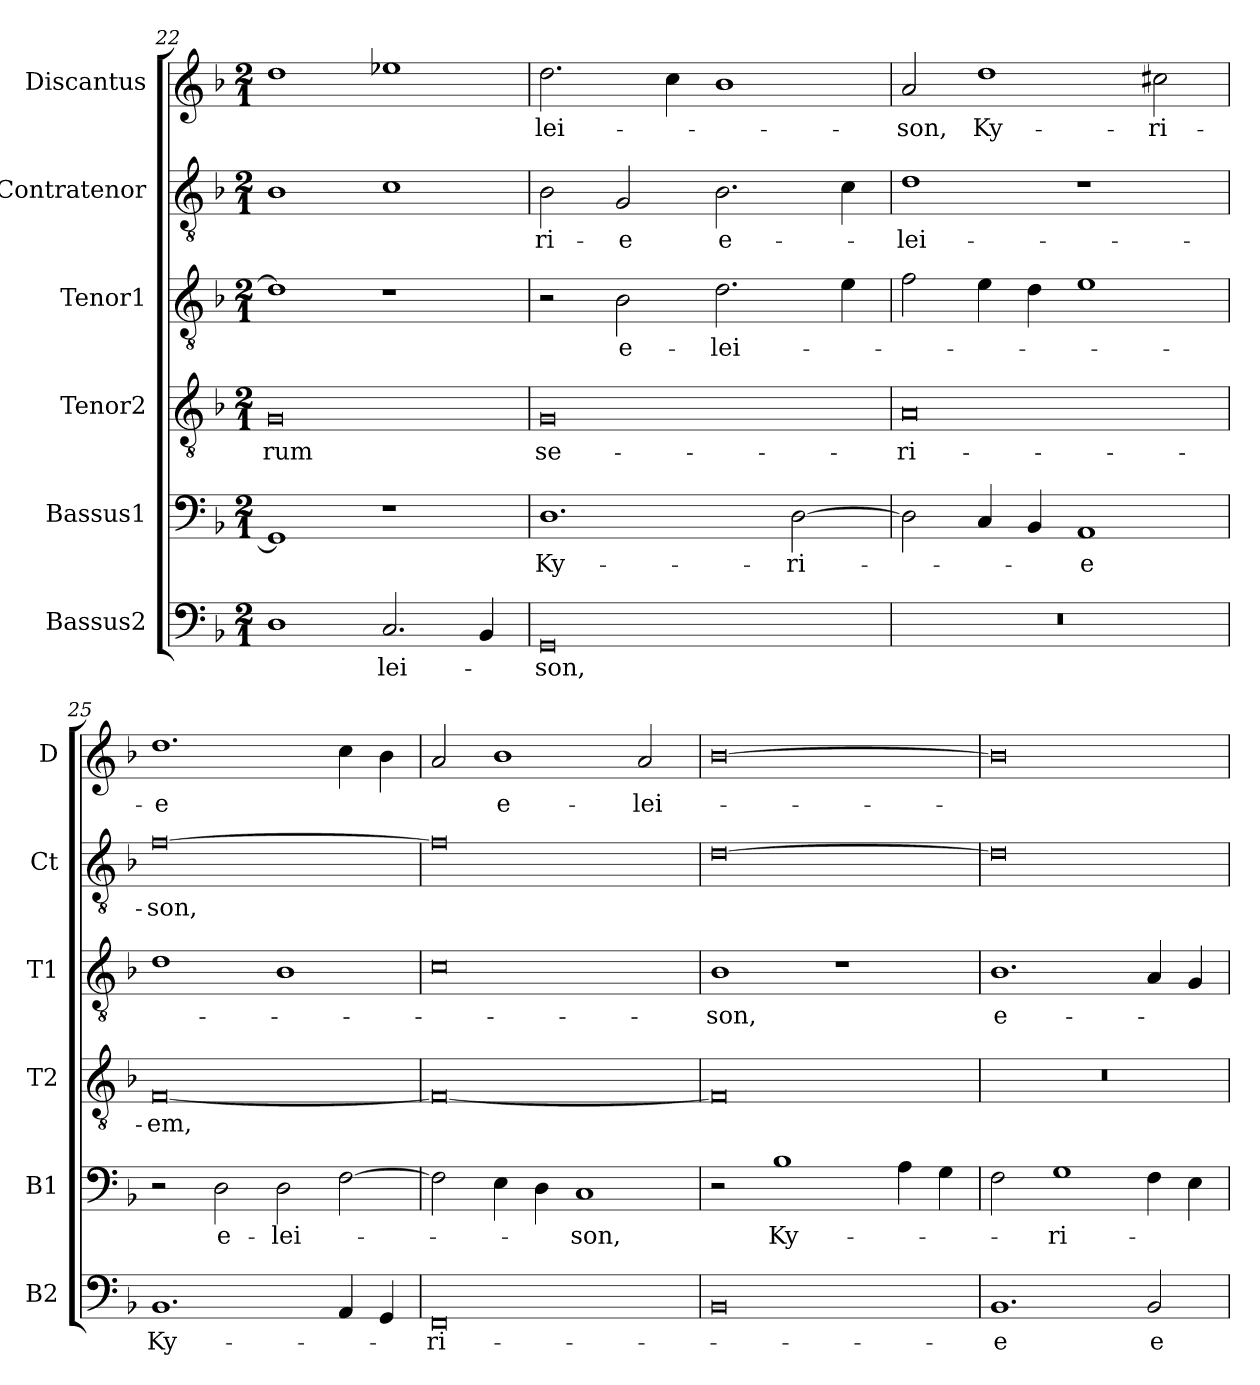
**kern	**text	**kern	**text	**kern	**text	**kern	**text	**kern	**text	**kern	**text
*part6	*part6	*part5	*part5	*part4	*part4	*part3	*part3	*part2	*part2	*part1	*part1
*staff6	*staff6	*staff5	*staff5	*staff4	*staff4	*staff3	*staff3	*staff2	*staff2	*staff1	*staff1
*I"Bassus2	*	*I"Bassus1	*	*I"Tenor2	*	*I"Tenor1	*	*I"Contratenor	*	*I"Discantus	*
*I'B2	*	*I'B1	*	*I'T2	*	*I'T1	*	*I'Ct	*	*I'D	*
*clefF4	*	*clefF4	*	*clefGv2	*	*clefGv2	*	*clefGv2	*	*clefG2	*
*k[b-]	*	*k[b-]	*	*k[b-]	*	*k[b-]	*	*k[b-]	*	*k[b-]	*
*M2/1	*	*M2/1	*	*M2/1	*	*M2/1	*	*M2/1	*	*M2/1	*
=22	=22	=22	=22	=22	=22	=22	=22	=22	=22	=22	=22
1D	.	1GG]	.	0G	-rum	1d]	.	1B-	.	1dd	.
2.C/	-lei-	1r	.	.	.	1r	.	1c	.	1ee-X	.
4BB-/	.	.	.	.	.	.	.	.	.	.	.
=23	=23	=23	=23	=23	=23	=23	=23	=23	=23	=23	=23
0GG	-son,	1.D	Ky-	0G	se-	2r	.	2B-\	-ri-	2.dd\	-lei-
.	.	.	.	.	.	2B-\	e-	2G/	-e	.	.
.	.	.	.	.	.	.	.	.	.	4cc\	.
.	.	.	.	.	.	2.d\	-lei-	2.B-\	e-	1b-	.
.	.	[2D\	-ri-	.	.	.	.	.	.	.	.
.	.	.	.	.	.	4e\	.	4c\	.	.	.
=24	=24	=24	=24	=24	=24	=24	=24	=24	=24	=24	=24
0r	.	2D\]	.	0A	-ri-	2f\	.	1d	-lei-	2a/	-son,
.	.	4C/	.	.	.	4e\	.	.	.	1dd	Ky-
.	.	4BB-/	.	.	.	4d\	.	.	.	.	.
.	.	1AA	-e	.	.	1e	.	1r	.	.	.
.	.	.	.	.	.	.	.	.	.	2cc#X\	-ri-
=25	=25	=25	=25	=25	=25	=25	=25	=25	=25	=25	=25
1.BB-	Ky-	2r	.	[0F	-em,	1d	.	[0f	-son,	1.dd	-e
.	.	2D\	e-	.	.	.	.	.	.	.	.
.	.	2D\	-lei-	.	.	1B-	.	.	.	.	.
4AA/	.	[2F\	.	.	.	.	.	.	.	4cc\	.
4GG/	.	.	.	.	.	.	.	.	.	4b-\	.
=26	=26	=26	=26	=26	=26	=26	=26	=26	=26	=26	=26
0FF	-ri-	2F\]	.	0F_	.	0c	.	0f]	.	2a/	.
.	.	4E\	.	.	.	.	.	.	.	1b-	e-
.	.	4D\	.	.	.	.	.	.	.	.	.
.	.	1C	-son,	.	.	.	.	.	.	.	.
.	.	.	.	.	.	.	.	.	.	2a/	-lei-
=27	=27	=27	=27	=27	=27	=27	=27	=27	=27	=27	=27
0BB-	.	2r	.	0F]	.	1B-	-son,	[0d	.	[0b-	.
.	.	1B-	Ky-	.	.	.	.	.	.	.	.
.	.	.	.	.	.	1r	.	.	.	.	.
.	.	4A\	.	.	.	.	.	.	.	.	.
.	.	4G\	.	.	.	.	.	.	.	.	.
=28	=28	=28	=28	=28	=28	=28	=28	=28	=28	=28	=28
1.BB-	-e	2F\	.	0r	.	1.B-	e-	0d]	.	0b-]	.
.	.	1G	-ri-	.	.	.	.	.	.	.	.
2BB-/	e-	4F\	.	.	.	4A/	.	.	.	.	.
.	.	4E\	.	.	.	4G/	.	.	.	.	.
=	=	=	=	=	=	=	=	=	=	=	=
*-	*-	*-	*-	*-	*-	*-	*-	*-	*-	*-	*-
